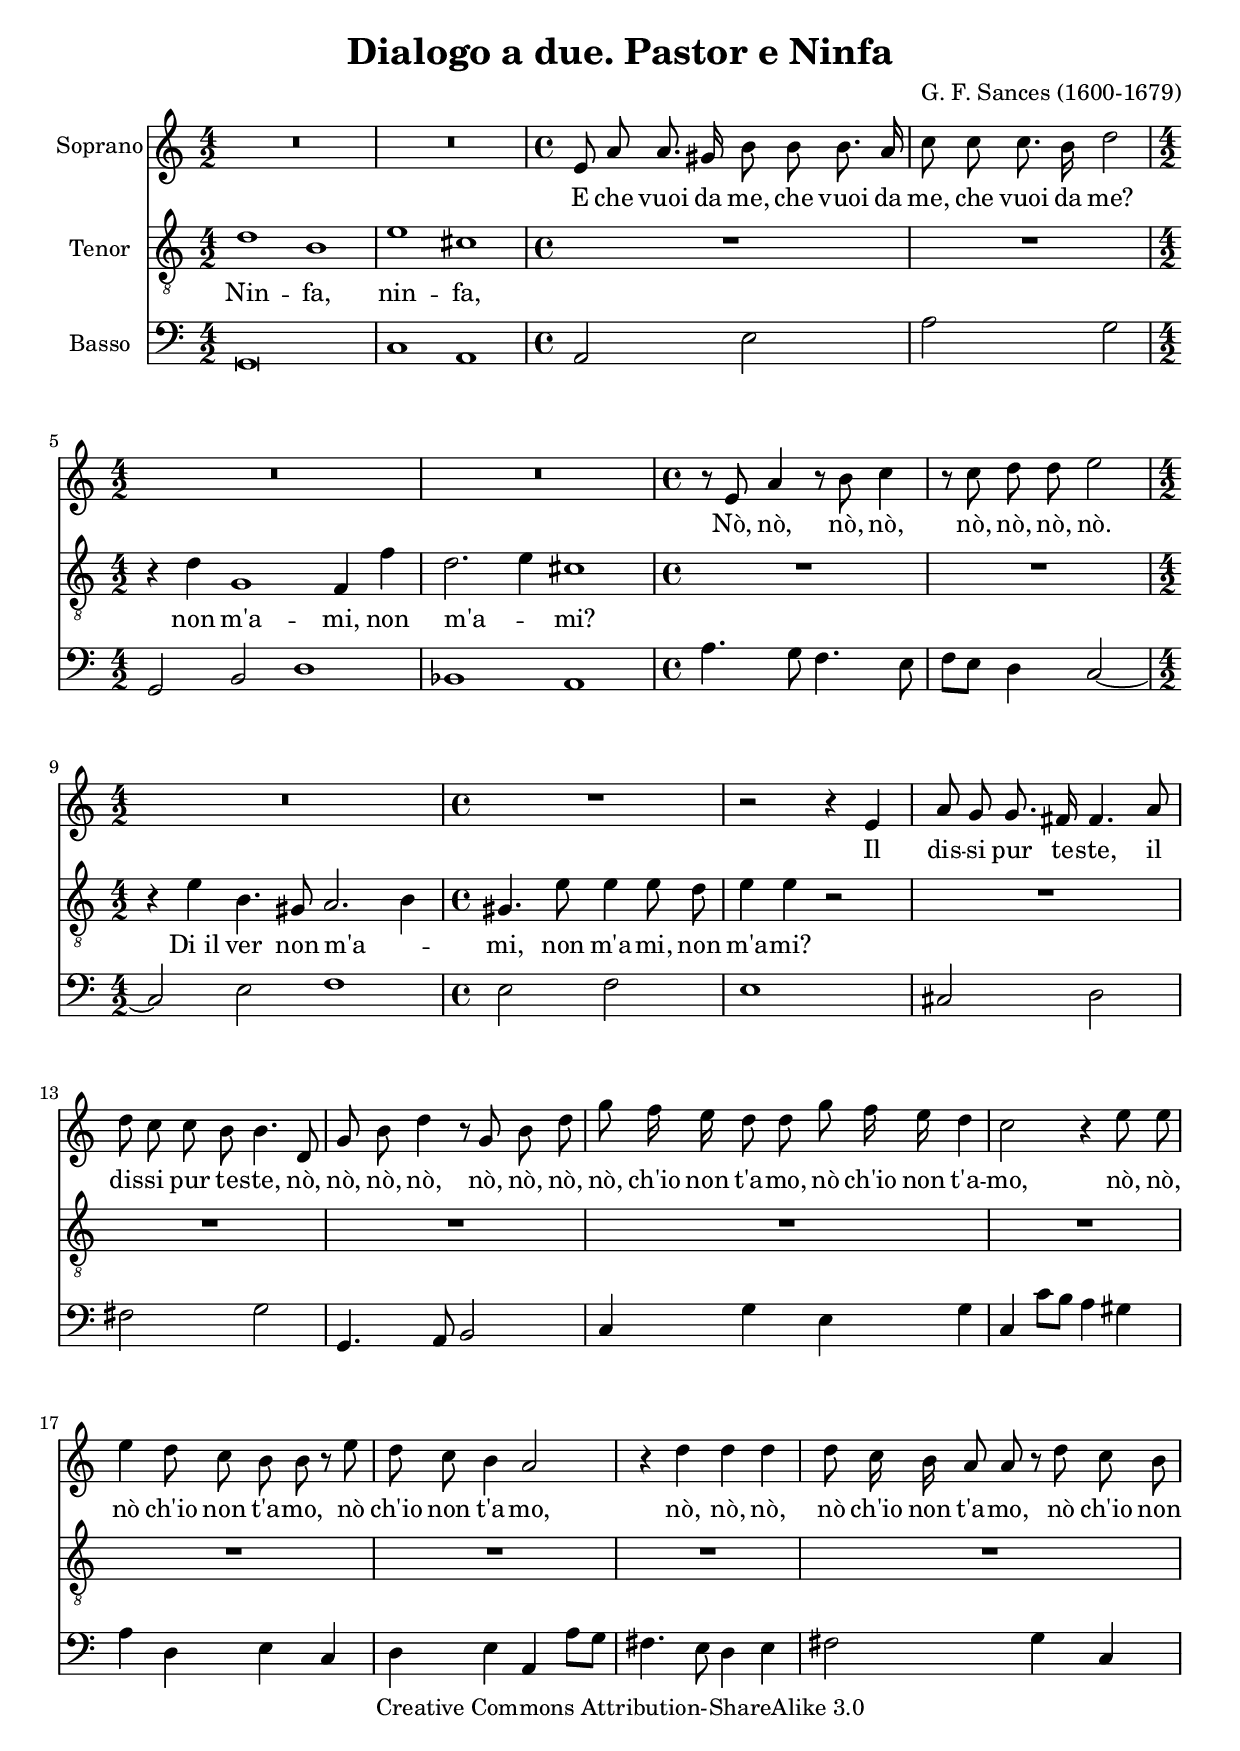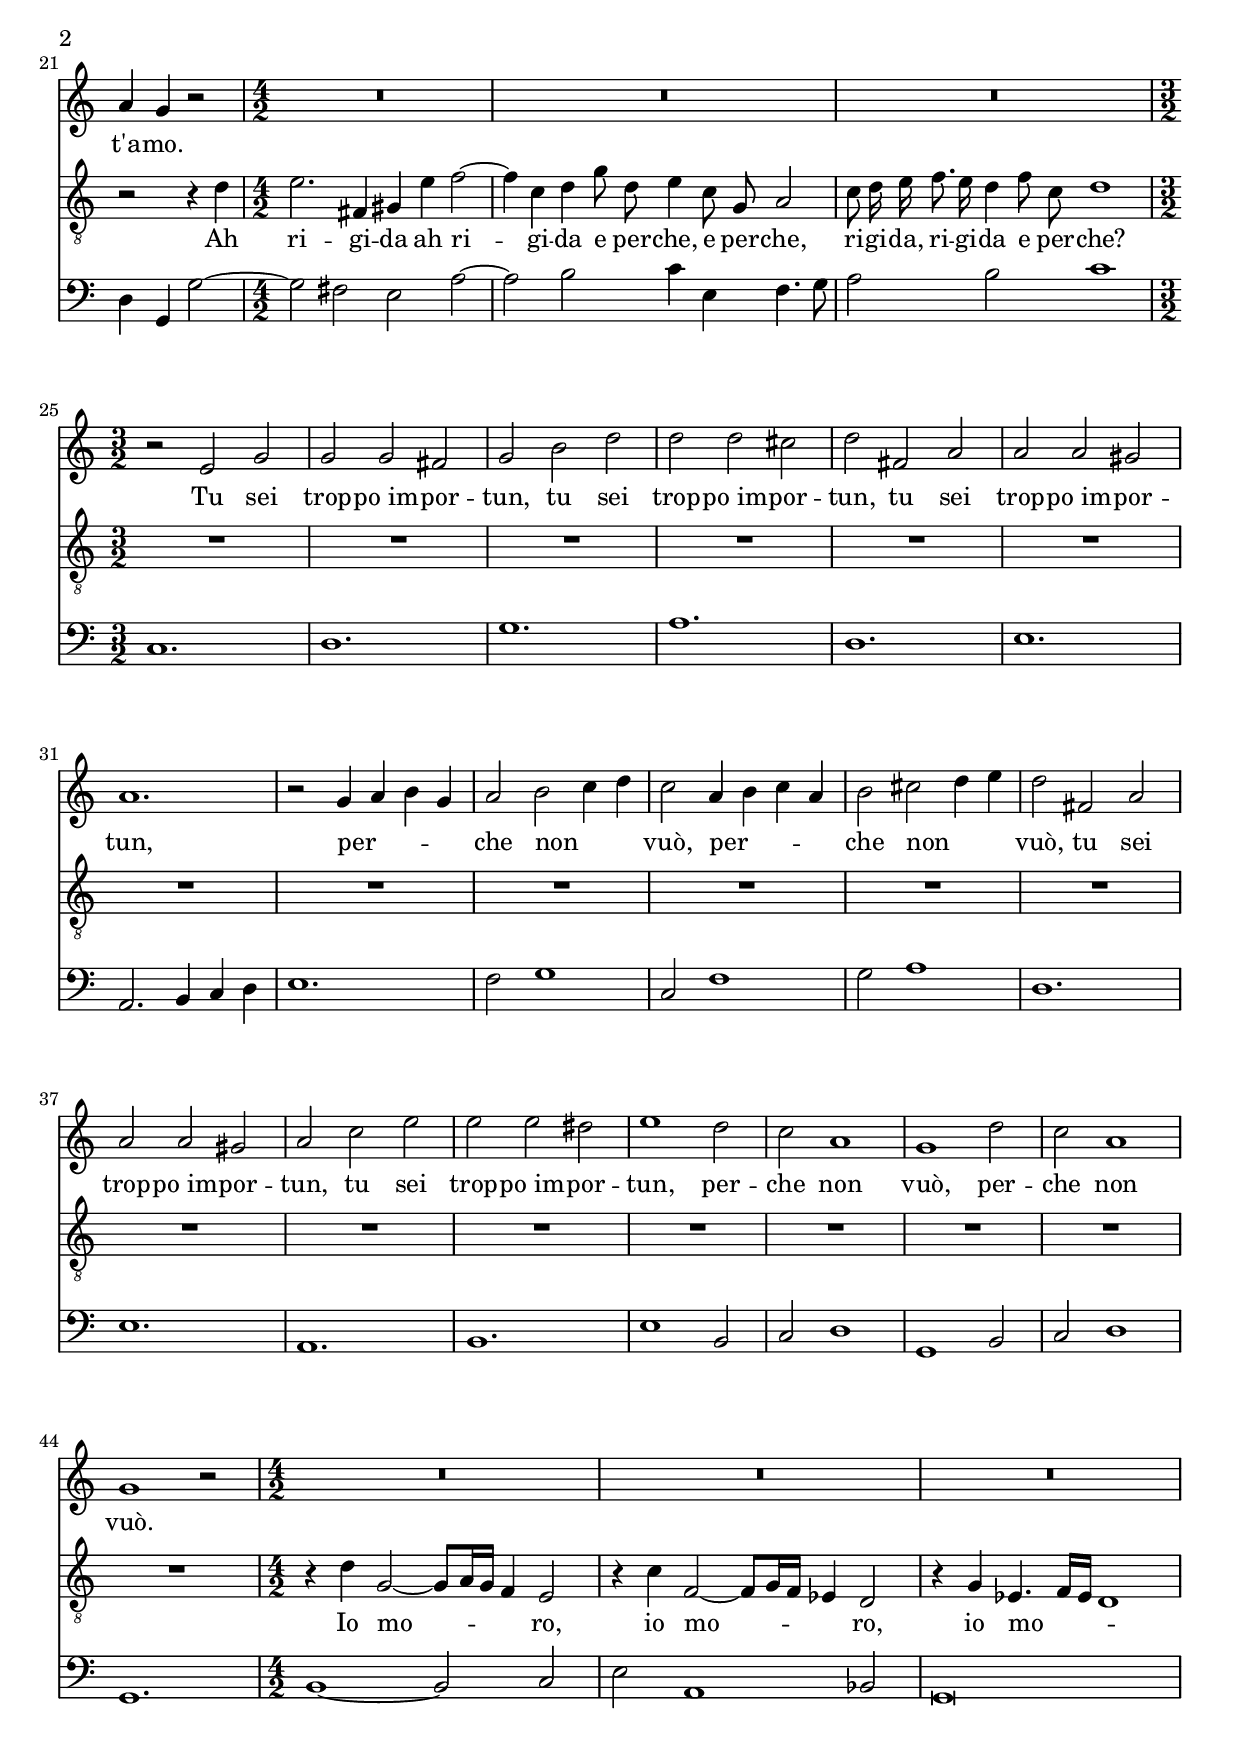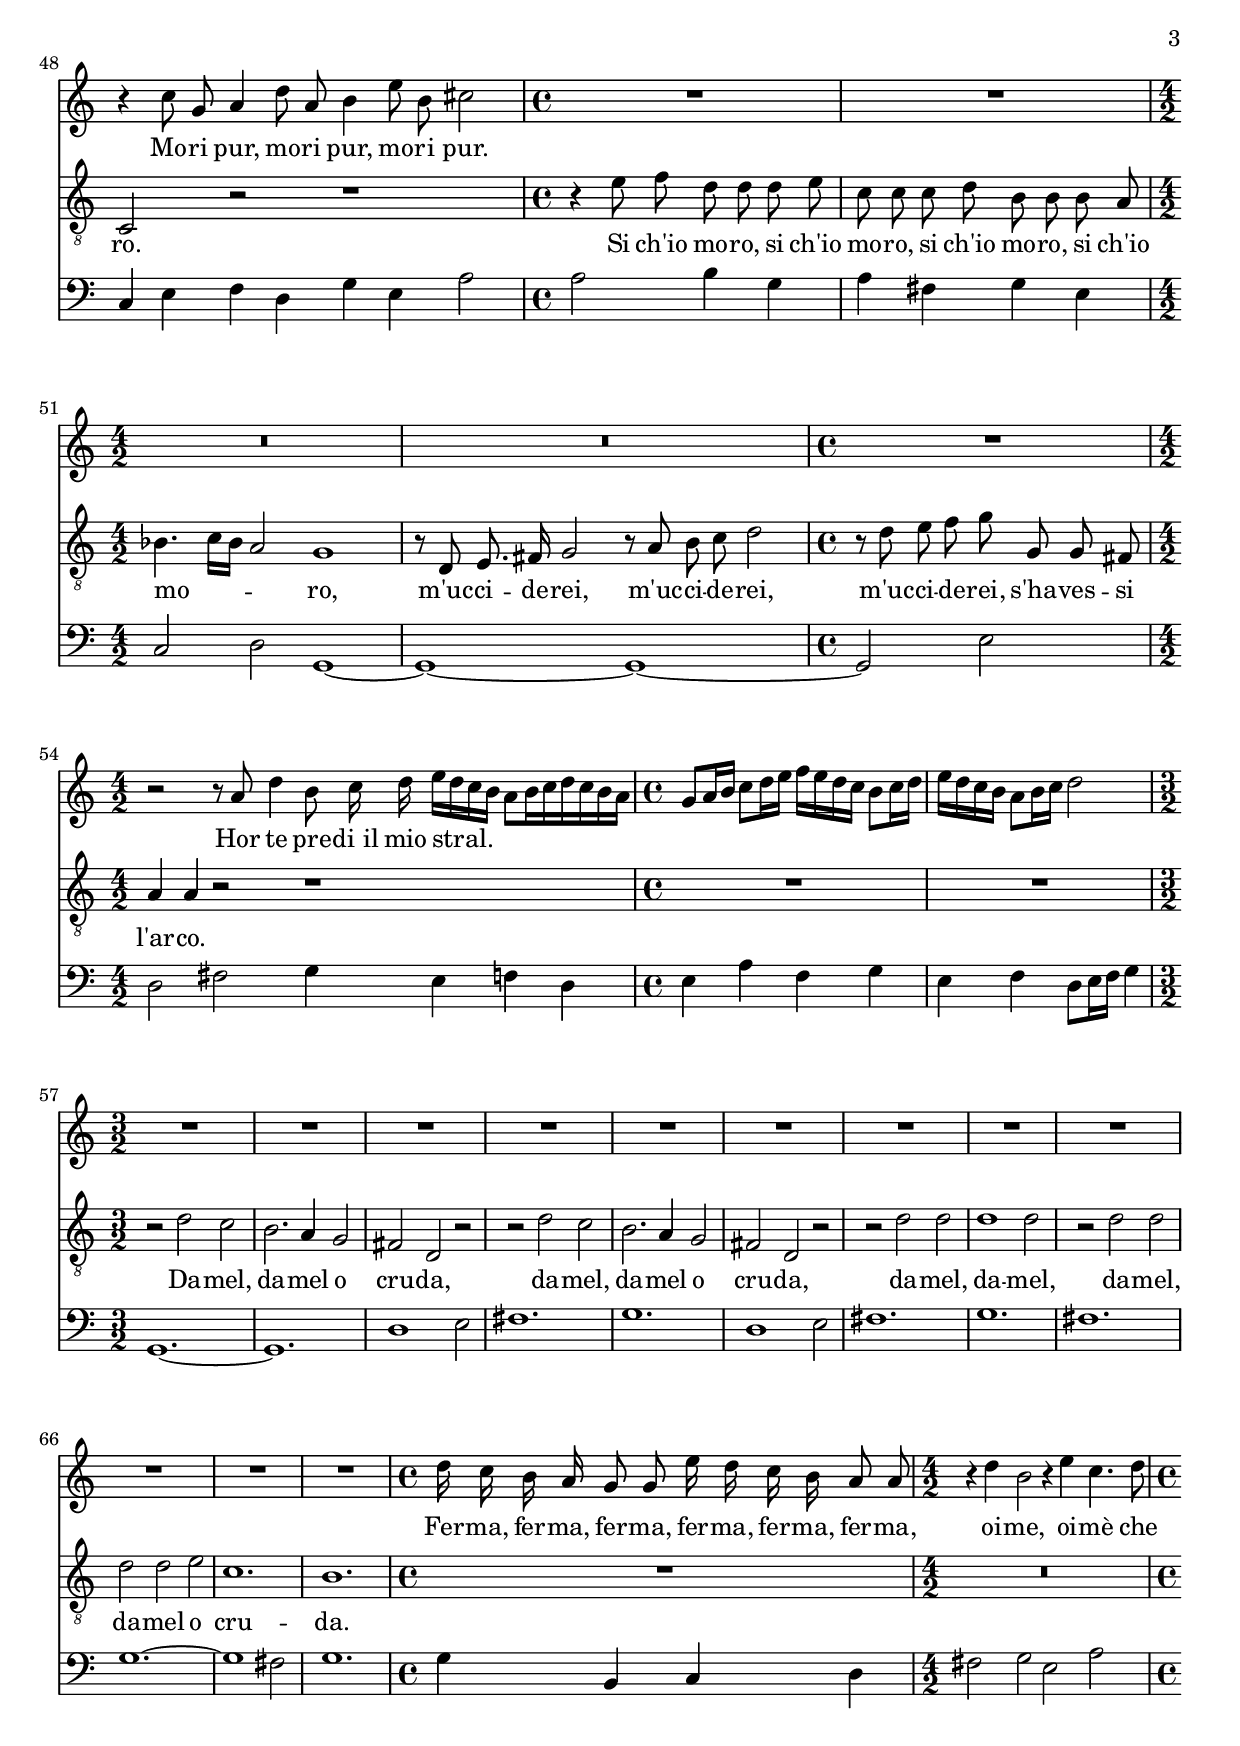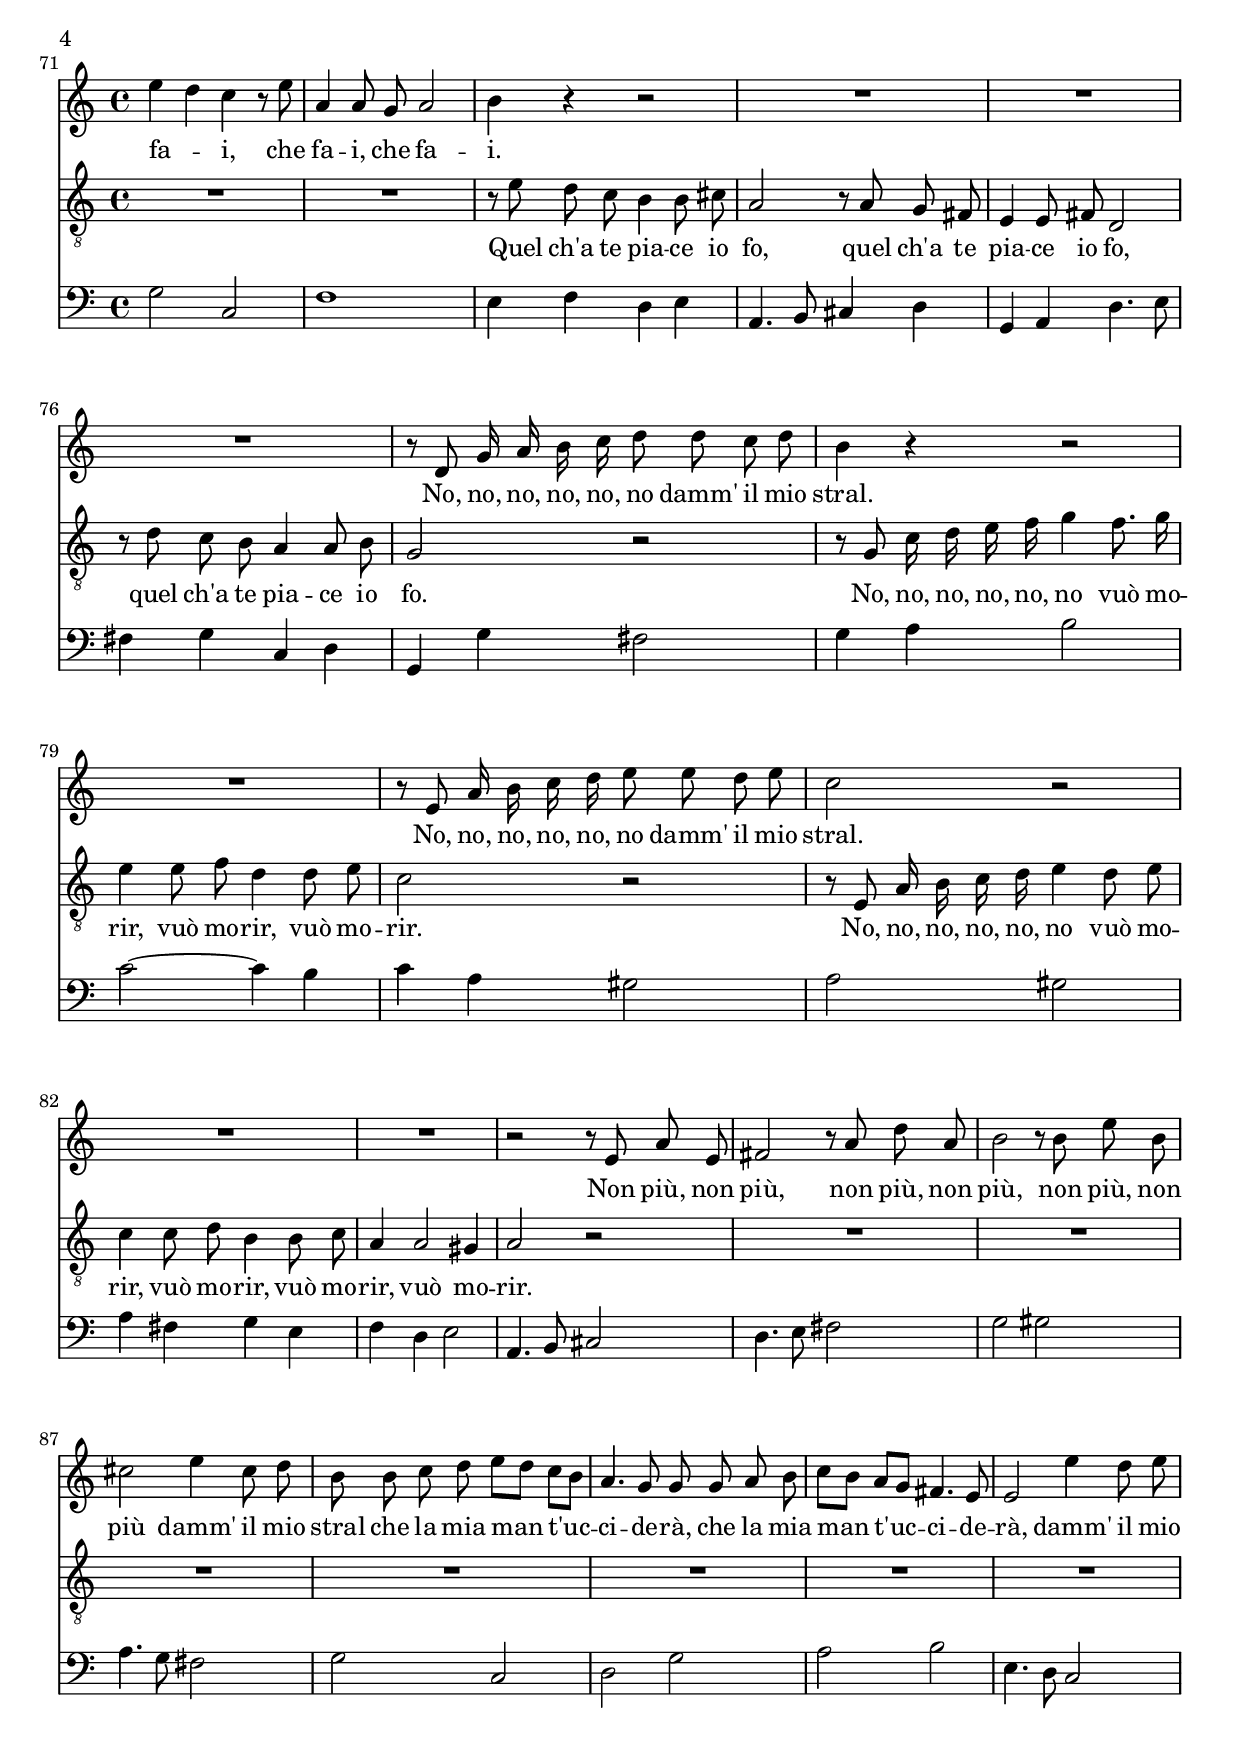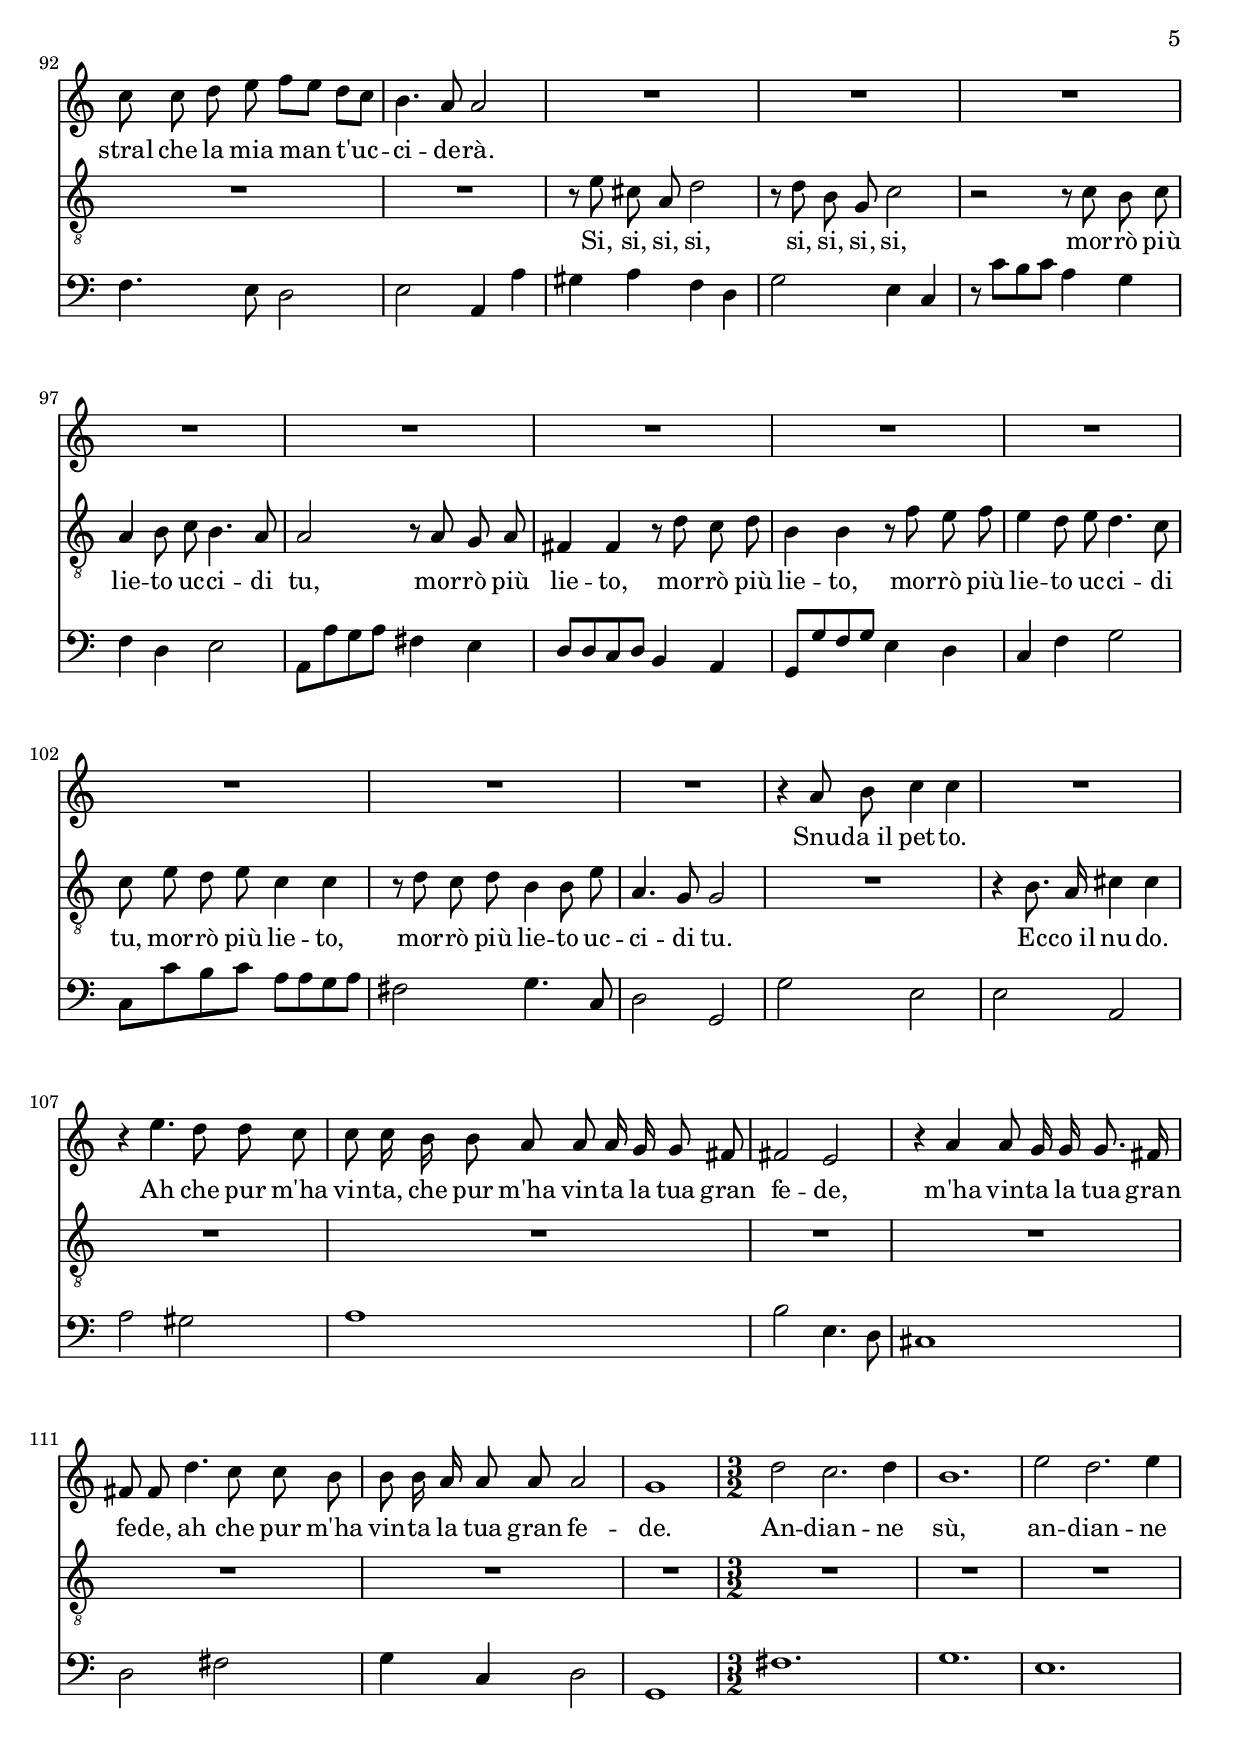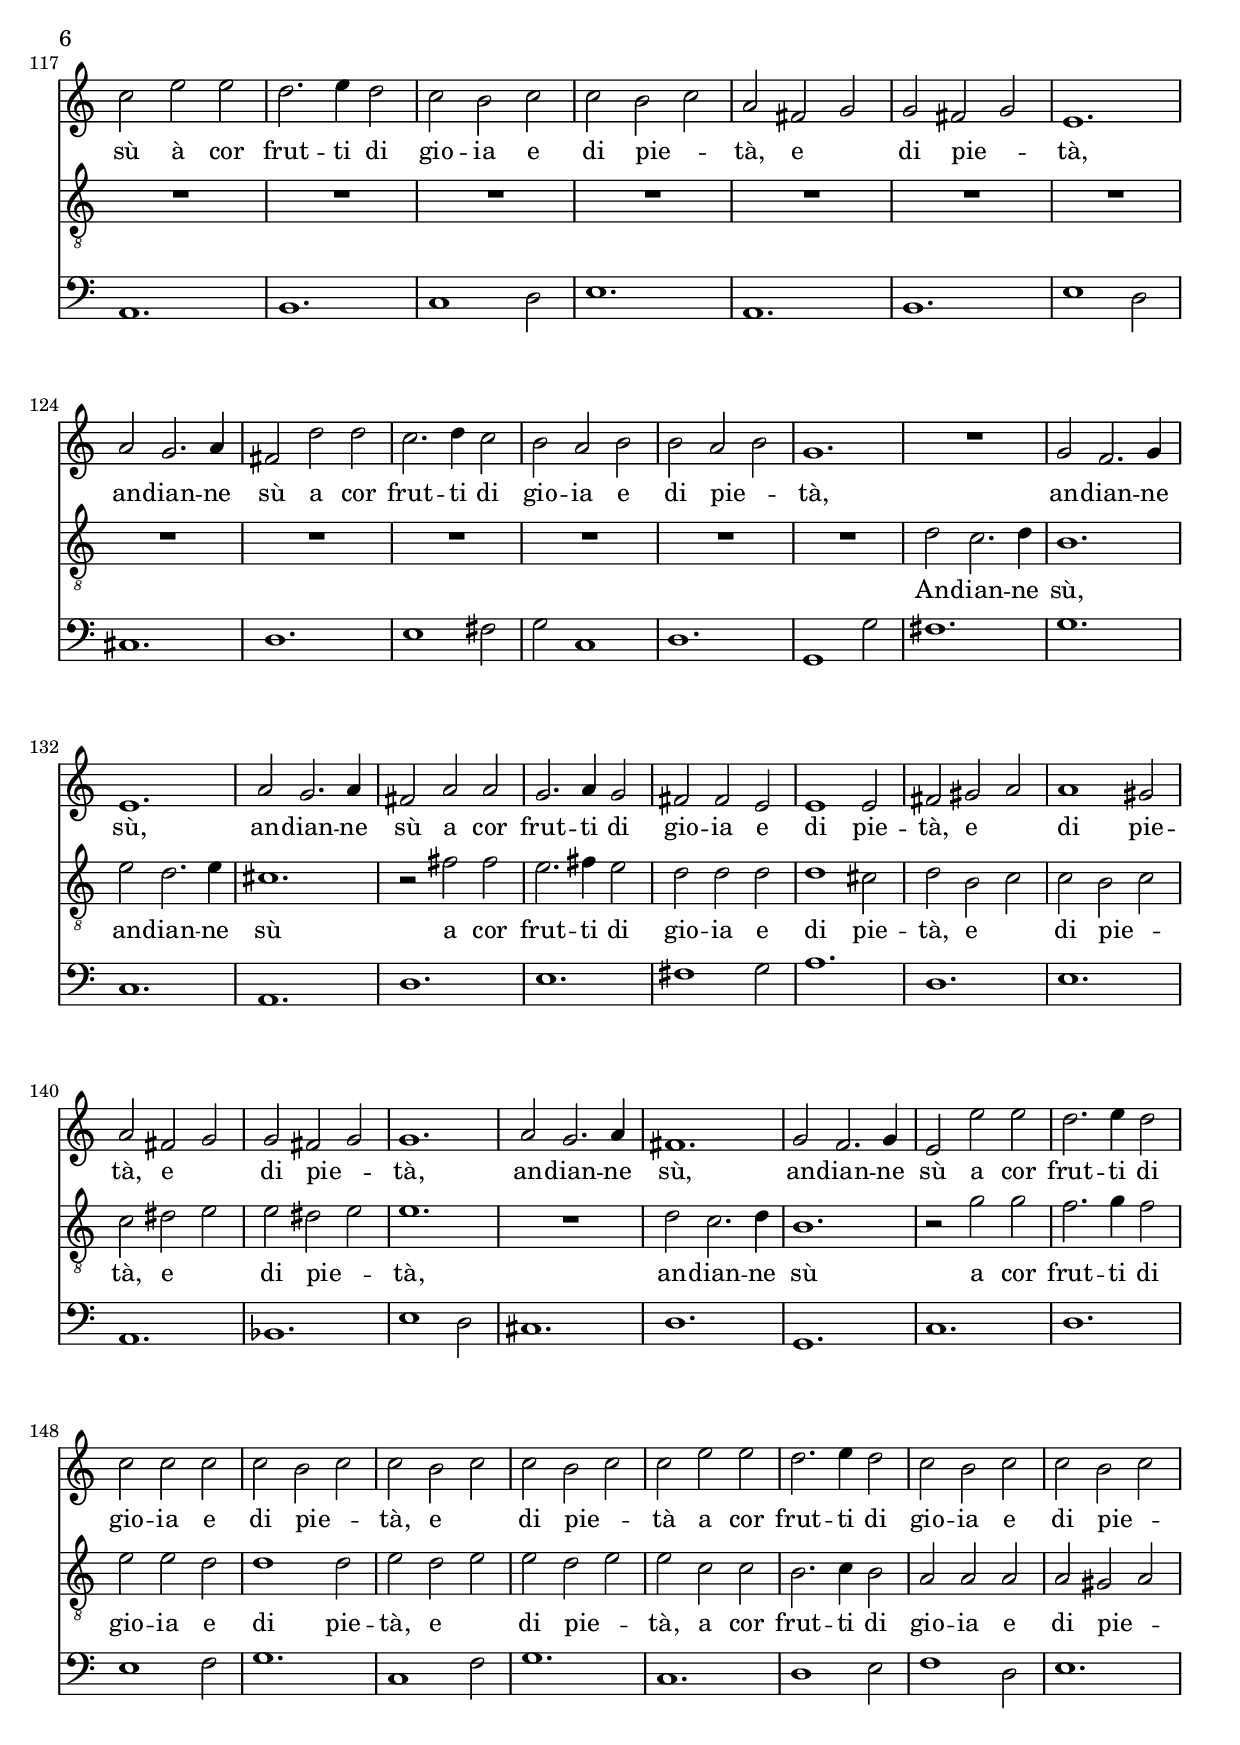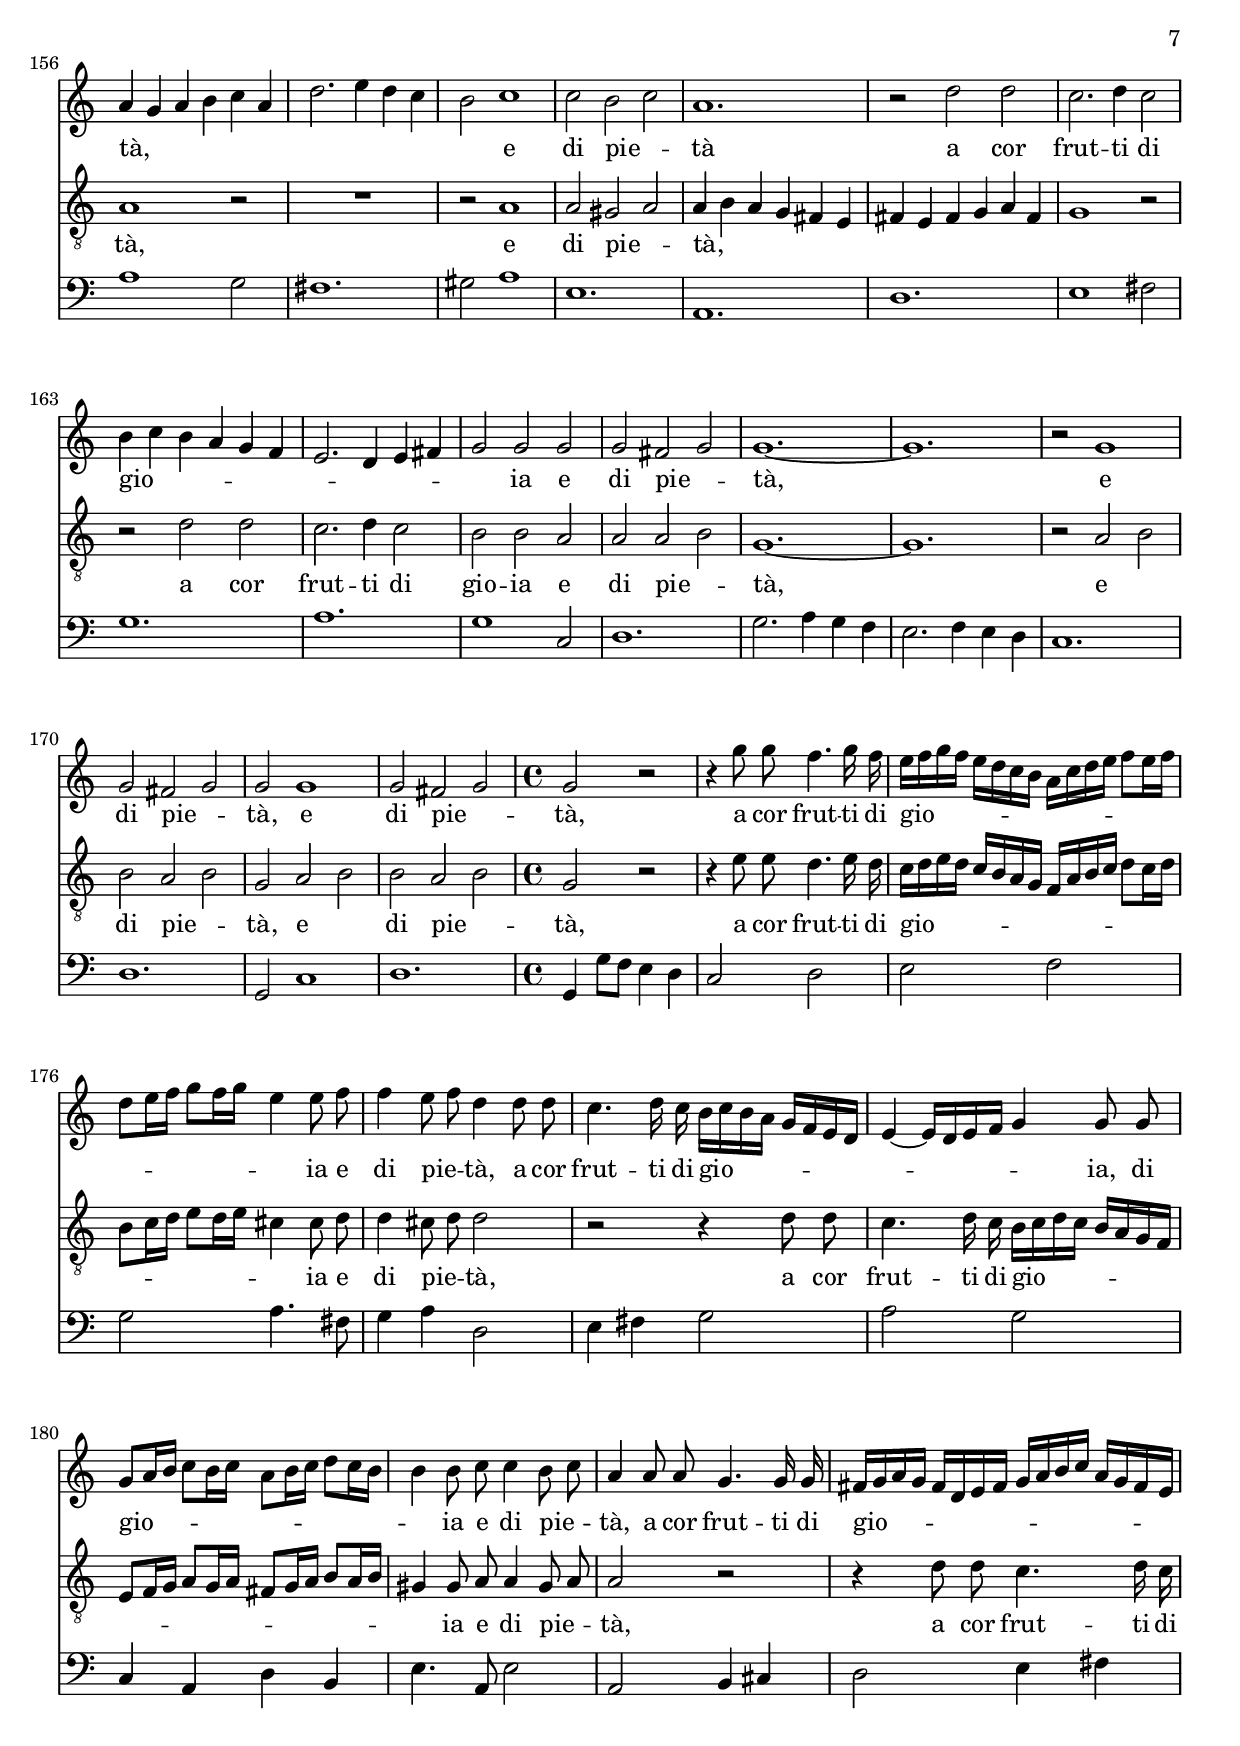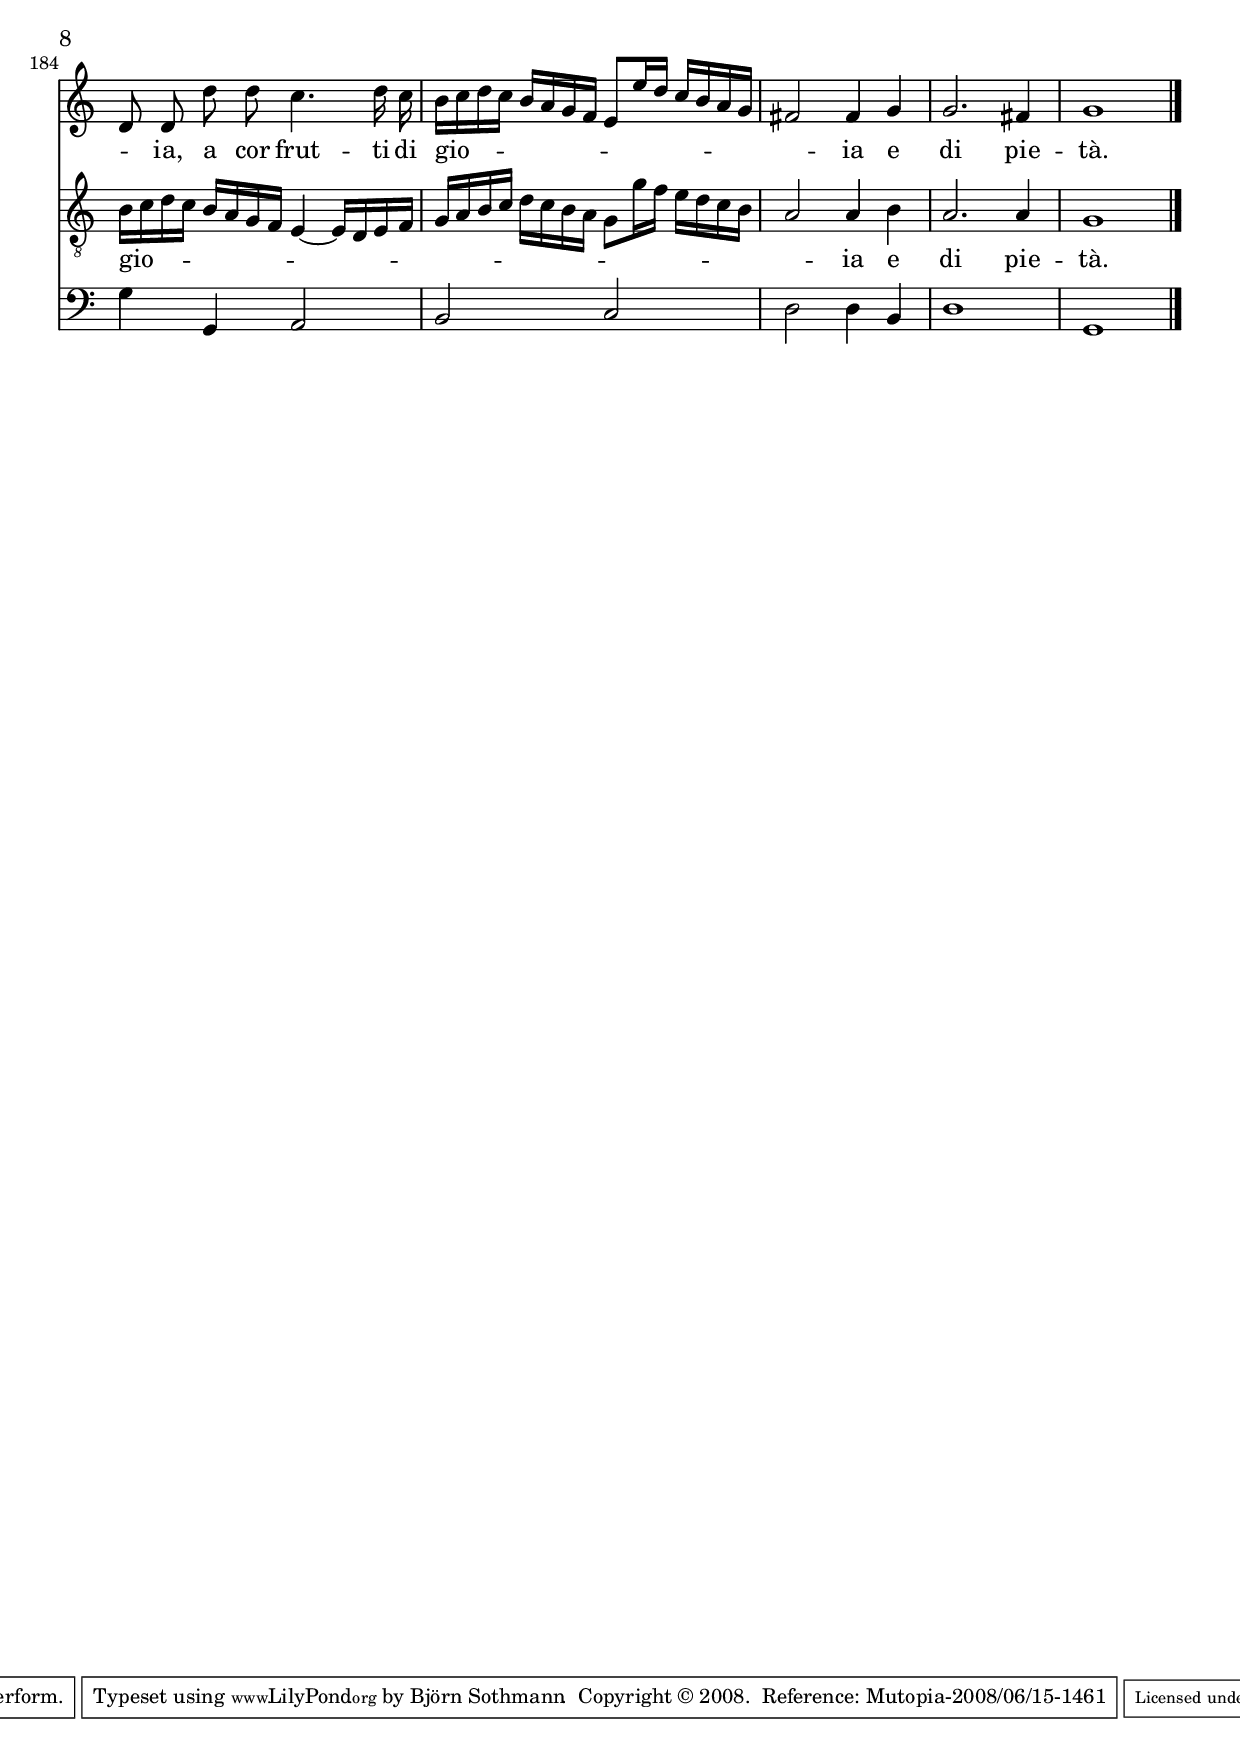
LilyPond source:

% Created on Sun May 18 14:48:26 CEST 2008
\version "2.11.48"

\header {
	title = "Dialogo a due. Pastor e Ninfa"
	composer = "G. F. Sances (1600-1679)"
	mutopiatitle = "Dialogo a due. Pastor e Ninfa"
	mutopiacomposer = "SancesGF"
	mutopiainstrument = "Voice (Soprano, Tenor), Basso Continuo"
	date = "1649"
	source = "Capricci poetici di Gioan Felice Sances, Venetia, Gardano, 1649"
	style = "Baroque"
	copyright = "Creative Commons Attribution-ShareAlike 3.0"
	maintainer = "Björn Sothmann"
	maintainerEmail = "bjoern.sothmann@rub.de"
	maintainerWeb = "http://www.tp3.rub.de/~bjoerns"
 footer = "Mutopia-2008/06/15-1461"
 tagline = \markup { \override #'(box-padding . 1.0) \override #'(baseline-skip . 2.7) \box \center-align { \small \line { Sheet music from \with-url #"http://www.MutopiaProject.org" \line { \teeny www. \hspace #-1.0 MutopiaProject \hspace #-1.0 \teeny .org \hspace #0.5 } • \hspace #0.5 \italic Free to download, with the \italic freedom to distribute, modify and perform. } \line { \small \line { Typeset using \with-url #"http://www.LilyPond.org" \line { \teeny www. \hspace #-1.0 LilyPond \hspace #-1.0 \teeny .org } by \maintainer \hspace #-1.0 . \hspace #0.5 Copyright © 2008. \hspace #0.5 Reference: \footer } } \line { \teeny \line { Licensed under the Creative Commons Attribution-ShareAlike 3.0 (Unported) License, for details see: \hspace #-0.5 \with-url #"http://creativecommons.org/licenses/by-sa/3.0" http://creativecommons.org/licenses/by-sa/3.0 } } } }
}

\include "deutsch.ly"

verseS= \lyricmode {
E che vuoi da me, che vuoi da me, che vuoi da me?
Nò, nò, nò, nò, nò, nò, nò, nò.
Il dis -- si pur te -- ste, il dis -- si pur te -- ste, nò, nò, nò, nò, nò, nò, nò, nò, ch'io non t'a -- mo, nò ch'io non t'a -- mo, nò, nò, nò ch'io non t'a -- mo, nò ch'io non t'a -- mo, nò, nò, nò, nò ch'io non t'a -- mo, nò ch'io non t'a -- mo.
Tu sei trop -- po_im -- por -- tun, tu sei trop -- po_im -- por -- tun, tu sei trop -- po_im -- por -- tun, per -- che non vuò, per -- che non vuò, tu sei trop -- po_im -- por -- tun, tu sei trop -- po_im -- por -- tun, per -- che non vuò, per -- che non vuò.
Mo -- ri pur, mo -- ri pur, mo -- ri pur.
Hor te pre -- di_il mio stral.
Fer -- ma, fer -- ma, fer -- ma, fer -- ma, fer -- ma, fer -- ma, oi -- me, oi -- mè che fa -- i, che fa -- i, che fa -- i.
No, no, no, no, no, no damm' il mio stral.
No, no, no, no, no, no damm' il mio stral.
Non più, non più, non più, non più, non più, non più damm' il mio stral che la mia man t'uc -- ci -- de -- rà, che la mia man t'uc -- ci -- de -- rà, damm' il mio stral che la mia man t'uc -- ci -- de -- rà.
Snu -- da_il pet -- to.
Ah che pur m'ha vin -- ta, che pur m'ha vin -- ta la tua gran fe -- de, m'ha vin -- ta la tua gran fe -- de, ah che pur m'ha vin -- ta la tua gran fe -- de. An -- dian -- ne sù, an -- dian -- ne sù à cor frut -- ti di gio -- ia e di pie -- tà, e di pie -- tà, an -- dian -- ne sù a cor frut -- ti di gio -- ia e di pie -- tà, an -- dian -- ne sù, an -- dian -- ne sù a cor frut -- ti di gio -- ia e di pie -- tà, e di pie -- tà, e di pie -- tà, an -- dian -- ne sù, an -- dian -- ne sù a cor frut -- ti di gio -- ia e di pie -- tà, e di pie -- tà a cor frut -- ti di gio -- ia e di pie -- tà, e di pie -- tà a cor frut -- ti di gio -- ia e di pie -- tà, e di pie -- tà, e di pie -- tà, a cor frut -- ti di gio -- ia e di pie -- tà, a cor frut -- ti di gio -- ia, di gio -- ia e di pie -- tà, a cor frut -- ti di gio -- ia, a cor frut -- ti di gio -- ia e di pie -- tà.
}

verseT= \lyricmode {
Nin -- fa, nin -- fa,
non m'a -- mi, non m'a -- mi?
Di_il ver non m'a -- mi, non m'a -- mi, non m'a -- mi?
Ah ri -- gi -- da ah ri -- gi -- da e per -- che, e per -- che, ri -- gi -- da, ri -- gi -- da e per -- che?
Io mo -- ro, io mo -- ro, io mo -- ro.
Si ch'io mo -- ro, si ch'io mo -- ro, si ch'io mo -- ro, si ch'io mo -- ro, m'uc -- ci -- de -- rei, m'uc -- ci -- de -- rei, m'uc -- ci -- de -- rei, s'ha -- ves -- si l'ar -- co.
Da -- mel, da -- mel o cru -- da, da -- mel, da -- mel o cru -- da, da -- mel, da -- mel, da -- mel, da -- mel o cru -- da.
Quel ch'a te pia -- ce io fo, quel ch'a te pia -- ce io fo, quel ch'a te pia -- ce io fo.
No, no, no, no, no, no vuò mo -- rir, vuò mo -- rir, vuò mo -- rir.
No, no, no, no, no, no vuò mo -- rir, vuò mo -- rir, vuò mo -- rir, vuò mo -- rir.
Si, si, si, si, si, si, si, si, mor -- rò più lie -- to uc -- ci -- di tu, mor -- rò più lie -- to, mor -- rò più lie -- to, mor -- rò più lie -- to uc -- ci -- di tu, mor -- rò più lie -- to, mor -- rò più lie -- to uc -- ci -- di tu.
Ec -- co_il nu -- do.
An -- dian -- ne sù, an -- dian -- ne sù a cor frut -- ti di gio -- ia e di pie -- tà, e di pie -- tà, e di pie -- tà, an -- dian -- ne sù a cor frut -- ti di gio -- ia e di pie -- tà, e di pie -- tà, a cor frut -- ti di gio -- ia e di pie -- tà, e di pie -- tà, a cor frut -- ti di gio -- ia e di pie -- tà, e di pie -- tà, e di pie -- tà, a cor frut -- ti di gio -- ia e di pie -- tà, a cor frut -- ti di gio -- ia e di pie -- tà, a cor frut -- ti di gio -- ia e di pie -- tà.
}

staffSoprano = \new Staff  {
	\time 4/2
	\override Score.MetronomeMark #'stencil = ##f
	\tempo 4 = 120 
	\set Staff.instrumentName="Soprano"
	\set Staff.midiInstrument="oboe"
	\key c \major
	\clef treble
	\relative c' { 	
		\context Voice = "melodySop" {
			\dynamicUp
			\autoBeamOff
			R\breve*2 |
			\time 4/4 \tempo 4=80
			e8 a a8. gis16 h8 h h8. a16 |
			c8 c c8. h16 d2 |
			\time 4/2 \tempo 4=120
			R\breve*2 |
			\time 4/4 \tempo 4=80
			r8 e, a4 r8 h c4 |
			r8 c d d e2 |
			\time 4/2 \tempo 4=120
			R\breve |
			\time 4/4 \tempo 4=80
			R1 |
			r2 r4 e, |
			a8 g g8. fis16 fis4. a8 |
			d8 c c h h4. d,8 |
			g h d4 r8 g, h d |
			g f16 e d8 d g f16 e d4 |
			c2 r4 e8 e |
			e4 d8 c h h r e |
			d c h4 a2 |
			r4 d d d |
			d8 c16 h a8 a r d c h |
			a4 g r2 |
			\time 4/2 \tempo 4=120
			R\breve*3 |
			\time 3/2 \tempo 2=160
			r2 e g g g fis |
			g h d d d cis |
			d fis, a a a gis |
			a1. r2 g4\melisma a h g\melismaEnd |
			a2 h\melisma c4 d\melismaEnd c2 a4\melisma h c a\melismaEnd |
			h2 cis\melisma d4 e\melismaEnd d2 fis, a |
			a a gis a c e |
			e e dis e1 d2 |
			c2 a1 g d'2 |
			c a1 g r2 |
			\time 4/2 \tempo 4=120
			R\breve*3 |
			r4 c8 g a4 d8 a h4 e8 h cis2 |
			\time 4/4 \tempo 4=100
			R1*2 |
			\time 4/2 \tempo 4=120
			R\breve*2 |
			\time 4/4 \tempo 4=100
			R1 |
			\time 4/2 \tempo 4=120
			r2 r8 a d4 h8 c16 d e[\melisma d c h] a8[ h16 c d c h a] |
			\time 4/4
			g8[ a16 h] c8[ d16 e] f[ e d c] h8[ c16 d] |
			e[ d c h] a8[ h16 c] d2\melismaEnd |
			\time 3/2 \tempo 2=160
			R1.*12 |
			\time 4/4 \tempo 4=100
			d16 c h a g8 g e'16 d c h a8 a |
			\time 4/2 \tempo 4=120
			r4 d h2 r4 e c4. d8 |
			\time 4/4 \tempo 4=100
			e4\melisma d\melismaEnd c r8 e |
			a,4 a8 g a2 |
			h4 r r2 |
			R1*3 |
			r8 d, g16 a h c d8 d c d |
			h4 r r2 |
			R1 |
			r8 e, a16 h c d e8 e d e |
			c2 r |
			R1*2 |
			r2 r8 e, a e |
			fis2 r8 a d a |
			h2 r8 h e h |
			cis2 e4 cis8 d |
			h8 h c d e[ d] c[ h] |
			a4. g8 g g a h |
			c[ h] a[ g] fis4. e8 |
			e2 e'4 d8 e |
			c c d e f[e] d[ c] |
			h4. a8 a2 |
			R1*11 |
			r4 a8 h c4 c |
			R1 |
			r4 e4. d8 d c |
			c c16 h h8 a a a16 g g8 fis |
			fis2 e |
			r4 a a8 g16 g g8. fis16 |
			fis8 fis d'4. c8 c h |
			h h16 a a8 a a2 |
			g1 |
			\time 3/2 \tempo 2=160
			d'2 c2. d4 |
			h1. |
			e2 d2. e4 |
			c2 e e |
			d2. e4 d2 |
			c2 h c |
			c h\melisma c\melismaEnd |
			a fis\melisma g\melismaEnd |
			g fis\melisma g\melismaEnd |
			e1. |
			a2 g2. a4 |
			fis2 d' d |
			c2. d4 c2 |
			h a h |
			h a\melisma h\melismaEnd |
			g1. |
			R1. |
			g2 f2. g4 |
			e1. |
			a2 g2. a4 |
			fis2 a a |
			g2. a4 g2 |
			fis fis e |
			e1 e2 |
			fis gis\melisma a\melismaEnd |
			a1 gis2 |
			a fis\melisma g\melismaEnd |
			g fis\melisma g\melismaEnd |
			g1. |
			a2 g2. a4 |
			fis1. |
			g2 f2. g4 |
			e2 e' e |
			d2. e4 d2 |
			c c c |
			c h\melisma c\melismaEnd |
			c h\melisma c\melismaEnd |
			c h\melisma c\melismaEnd |
			c e e |
			d2. e4 d2 |
			c h c |
			c h\melisma c\melismaEnd |
			a4\melisma g a h c a |
			d2. e4 d c |
			h2\melismaEnd c1 |
			c2 h\melisma c\melismaEnd |
			a1. |
			r2 d d |
			c2. d4 c2 |
			h4\melisma c h a g f |
			e2. d4 e fis |
			g2\melismaEnd g g |
			g fis\melisma g\melismaEnd |
			g1.~ |
			g |
			r2 g1 |
			g2 fis\melisma g\melismaEnd |
			g g1 |
			g2 fis\melisma g\melismaEnd |
			\time 4/4 \tempo 4=100
			g2 r |
			r4 g'8 g f4. g16 f |
			e[\melisma f g f] e[ d c h] a[ c d e] f8[ e16 f] |
			d8[e16 f] g8[f16 g] e4\melismaEnd e8 f |
			f4 e8\melisma f\melismaEnd d4 d8 d |
			c4. d16 c h[\melisma c h a] g[ f e d] |
			e4~ e16[ d e f] g4\melismaEnd g8 g |
			g8[\melisma a16 h] c8[ h16 c] a8[ h16 c] d8[ c16 h] |
			h4\melismaEnd h8 c c4 h8\melisma c\melismaEnd |
			a4 a8 a g4. g16 g |
			fis[\melisma g a g] fis[ d e fis] g[ a h c] a[ g fis e] |
			d8\melismaEnd d d' d c4. d16 c |
			h[\melisma c d c] h[ a g f] e8[ e'16 d] c[ h a g] |
			fis2\melismaEnd fis4 g |
			g2. fis4 |
			g1 |
		}

	\bar "|."
	}

}
staffTenor = \new Staff  {
	\set Staff.instrumentName="Tenor"
	\set Staff.midiInstrument="oboe"
	\key c \major
	\clef "G_8"
	\relative c' { 	
		\context Voice = "melodyTen" {
			\dynamicUp
			\autoBeamOff
			d1 h e cis |
			\time 4/4
			R1*2 |
			\time 4/2
			r4 d g,1 f4 f' |
			d2.\melisma e4\melismaEnd cis1 |
			\time 4/4
			R1*2 |
			\time 4/2
			r4 e h4. gis8 a2.\melisma h4\melismaEnd |
			\time 4/4
			gis4. e'8 e4 e8 d |
			e4 e r2 |
			R1*9 |
			r2 r4 d |
			\time 4/2
			e2. fis,4 gis e' f2~ |
			f4 c d g8 d e4 c8 g a2 |
			c8 d16 e f8. e16 d4 f8 c d1 |
			\time 3/2
			R2.*40 |
			\time 4/2
			r4 d g,2~\melisma g8[ a16 g] f4\melismaEnd e2 |
			r4 c' f,2~\melisma f8[ g16 f] es4\melismaEnd d2 |
			r4 g es4.\melisma f16[ es] d1\melismaEnd |
			c2 r r1 |
			\time 4/4
			r4 e'8 f d d d e |
			c c c d h h h a |
			\time 4/2
			b4.\melisma c16[ b] a2\melismaEnd g1 |
			r8 d e8. fis16 g2 r8 a h c d2 |
			\time 4/4
			r8 d e f g g, g fis |
			\time 4/2
			a4 a r2 r1 |
			\time 4/4
			R1*2 |
			\time 3/2
			r2 d c |
			h2. a4 g2 |
			fis d r |
			r d' c |
			h2. a4 g2 |
			fis d r |
			r d' d |
			d1 d2 |
			r d d |
			d d e |
			c1. |
			h |
			\time 4/4
			R1 |
			\time 4/2
			R\breve |
			\time 4/4
			R1*2 |
			r8 e d c h4 h8 cis |
			a2 r8 a g fis |
			e4 e8 fis d2 |
			r8 d' c h a4 a8 h |
			g2 r |
			r8 g c16 d e f g4 f8. g16 |
			e4 e8 f d4 d8 e |
			c2 r |
			r8 e, a16 h c d e4 d8 e |
			c4 c8 d h4 h8 c |
			a4 a2 gis4 |
			a2 r |
			R1*9 |
			r8 e' cis a d2 |
			r8 d h g c2 |
			r r8 c h c |
			a4 h8 c h4. a8 |
			a2 r8 a g a |
			fis4 fis r8 d' c d |
			h4 h r8 f' e f |
			e4 d8 e d4. c8 |
			c e d e c4 c |
			r8 d c d h4 h8 e |
			a,4. g8 g2 |
			R1 |
			r4 h8. a16 cis4 cis |
			R1*7 |
			\time 3/2
			R1.*16 |
			d2 c2. d4 |
			h1. |
			e2 d2. e4 |
			cis1. |
			r2 fis fis |
			e2. fis4 e2 |
			d d d |
			d1 cis2 |
			d h\melisma c\melismaEnd |
			c h\melisma c\melismaEnd |
			c dis\melisma e\melismaEnd |
			e dis\melisma e\melismaEnd |
			e1. |
			R1. |
			d2 c2. d4 |
			h1. |
			r2 g' g |
			f2. g4 f2 |
			e e d |
			d1 d2 |
			e d\melisma e\melismaEnd |
			e d\melisma e\melismaEnd |
			e c c |
			h2. c4 h2 |
			a a a |
			a gis\melisma a\melismaEnd |
			a1 r2 |
			R1. |
			r2 a1 |
			a2 gis\melisma a\melismaEnd |
			a4\melisma h a g fis e |
			fis e fis g a fis |
			g1\melismaEnd r2 |
			r d' d |
			c2. d4 c2 |
			h h a |
			a a\melisma h\melismaEnd |
			g1.~ |
			g |
			r2 a\melisma h\melismaEnd |
			h a\melisma h\melismaEnd |
			g a\melisma h\melismaEnd |
			h a\melisma h\melismaEnd |
			\time 4/4
			g r |
			r4 e'8 e d4. e16 d |
			c[\melisma d e d] c[ h a g] f[ a h c] d8[ c16 d] |
			h8[ c16 d] e8[ d16 e] cis4\melismaEnd cis8 d |
			d4 cis8\melisma d\melismaEnd d2 |
			r2 r4 d8 d |
			c4. d16 c h[\melisma c d c] h[ a g f] |
			e8[ f16 g] a8[g16 a] fis8[ g16 a] h8[ a16 h] |
			gis4\melismaEnd gis8 a a4 gis8\melisma a\melismaEnd |
			a2 r |
			r4 d8 d c4. d16 c |
			h[\melisma c d c] h[ a g f] e4~ e16[ d e f] |
			g[ a h c] d[ c h a] g8[ g'16 f] e[ d c h] |
			a2\melismaEnd a4 h |
			a2. a4 |
			g1 |
		}

	\bar "|."
	}

}
staffBasso = \new Staff  {
	\set Staff.instrumentName="Basso"
	\set Staff.midiInstrument="harpsichord"
	\key c \major
	\clef bass
	\relative c { 	
		g\breve |
		c1 a |
		\time 4/4 a2 e' |
		a g |
		\time 4/2
		g, h d1 |
		b a |
		\time 4/4
		a'4. g8 f4. e8 |
		f8 e d4 c2~ |
		\time 4/2
		c e f1 |
		\time 4/4
		e2 f |
		e1 |
		cis2 d |
		fis g |
		g,4. a8 h2 |
		c4 g' e g |
		c, c'8 h a4 gis |
		a d, e c |
		d e a, a'8 g |
		fis4. e8 d4 e |
		fis2 g4 c, |
		d g, g'2~ |
		\time 4/2
		g fis e a~ |
		a h c4 e, f4. g8 |
		a2 h c1 |
		\time 3/2 |
		c,1. d |
		g a |
		d, e |
		a,2. h4 c d e1. |
		f2 g1 c,2 f1 |
		g2 a1 d,1. |
		e a, |
		h e1 h2 |
		c d1 g, h2 |
		c d1 g,1. |
		\time 4/2
		h1~ h2 c |
		e a,1 b2 |
		g\breve |
		c4 e f d g e a2 |
		\time 4/4
		a2 h4 g |
		a fis g e |
		\time 4/2
		c2 d g,1~ |
		g~ g~ |
		\time 4/4
		g2 e' |
		\time 4/2
		d2 fis g4 e f d |
		\time 4/4
		e a f g |
		e f d8 e16 f g4 |
		\time 3/2
		g,1.~ |
		g |
		d'1 e2 |
		fis1. |
		g |
		d1 e2 |
		fis1. |
		g |
		fis |
		g~ |
		g1 fis2 |
		g1. |
		\time 4/4
		g4 h, c d |
		\time 4/2
		fis2 g e a |
		\time 4/4
		g c, |
		f1 |
		e4 f d e |
		a,4. h8 cis4 d |
		g, a d4. e8 |
		fis4 g c, d |
		g, g' fis2 |
		g4 a h2 |
		c~ c4 h |
		c a gis2 |
		a gis |
		a4 fis g e |
		f d e2 |
		a,4. h8 cis2 |
		d4. e8 fis2 |
		g gis |
		a4. g8 fis2 |
		g c, |
		d g |
		a h |
		e,4. d8 c2 |
		f4. e8 d2 |
		e a,4 a' |
		gis a f d |
		g2 e4 c |
		r8 c' h c a4 g |
		f d e2 |
		a,8 a' g a fis4 e |
		d8 d c d h4 a |
		g8 g' f g e4 d |
		c f g2 |
		c,8 c' h c a a g a |
		fis2 g4. c,8 |
		d2 g, |
		g' e |
		e a, |
		a' gis |
		a1 |
		h2 e,4. d8 |
		cis1 |
		d2 fis |
		g4 c, d2 |
		g,1 |
		\time 3/2
		fis'1. |
		g |
		e |
		a, |
		h |
		c1 d2 |
		e1. |
		a,1. |
		h |
		e1 d2 |
		cis1. |
		d |
		e1 fis2 |
		g c,1 |
		d1. |
		g,1 g'2 |
		fis1. |
		g |
		c, |
		a |
		d |
		e |
		fis1 g2 |
		a1. |
		d, |
		e |
		a, |
		b |
		e1 d2 |
		cis1. |
		d |
		g, |
		c |
		d |
		e1 f2 |
		g1. |
		c,1 f2 |
		g1. |
		c, |
		d1 e2 |
		f1 d2 |
		e1. |
		a1 g2 |
		fis1. |
		gis2 a1 |
		e1. |
		a, |
		d |
		e1 fis2 |
		g1. |
		a |
		g1 c,2 |
		d1. |
		g2. a4 g f |
		e2. f4 e d |
		c1. |
		d |
		g,2 c1 |
		d1. |
		\time 4/4
		g,4 g'8 f e4 d |
		c2 d |
		e f |
		g a4. fis8 |
		g4 a d,2 |
		e4 fis g2 |
		a g |
		c,4 a d h |
		e4. a,8 e'2 |
		a,2 h4 cis |
		d2 e4 fis |
		g g, a2 |
		h c |
		d d4 h |
		d1 |
		g, |
	\bar "|."
	}

}


\score {
	<<
		\staffSoprano
		\context Lyrics = "lmelodySop" \lyricmode  { \lyricsto "melodySop" \verseS }
		
		\staffTenor
		\context Lyrics = "lmelodyTen" \lyricmode  { \lyricsto "melodyTen" \verseT }
		
		\staffBasso
	>>
	
	\midi {
	}

	\layout  {
	}
}

\paper {
}

